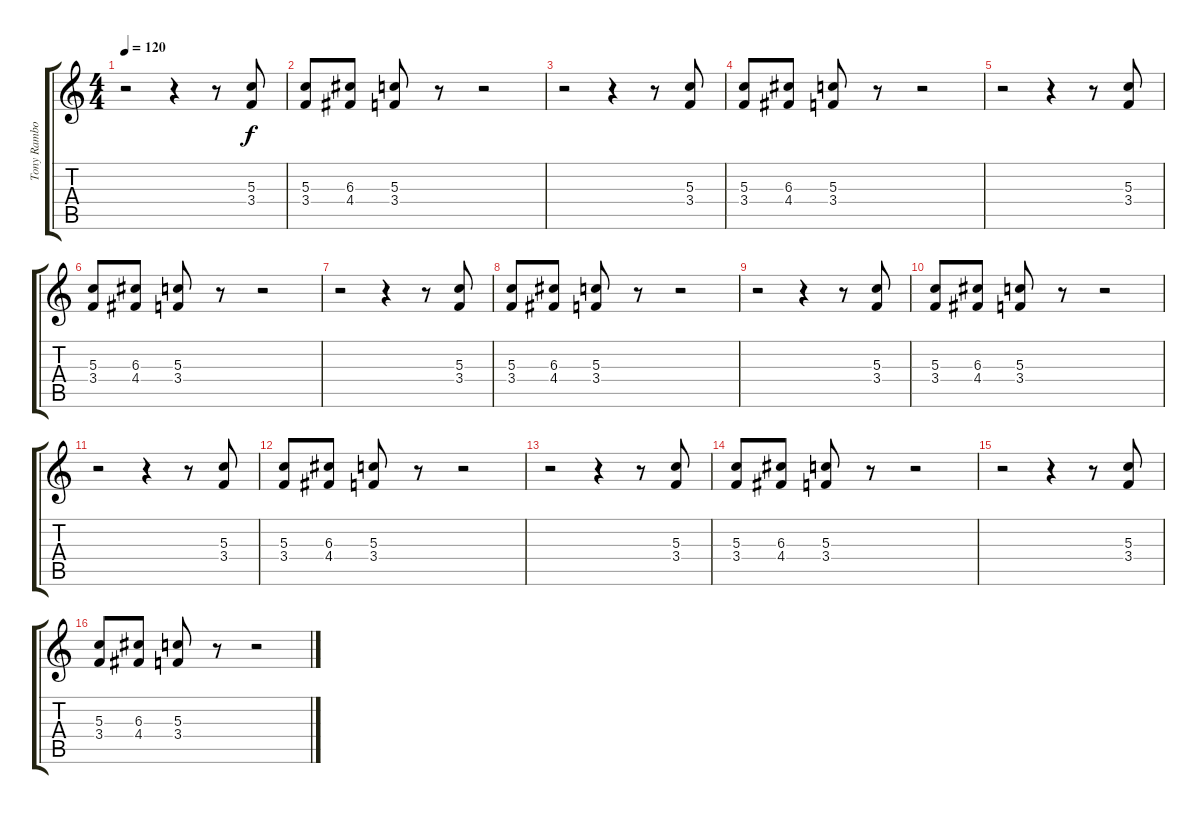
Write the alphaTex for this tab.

\track ("Tony Rambola [Guitar]" "Tony Rambo") {instrument overdrivenguitar}
\staff {score tabs}
\tuning (E4 B3 G3 D3 A2 D2) {hide}
\ts (4 4)
\tempo 120
\clef g2
\ks c
r.2{dy f} r.4 r.8 (5.3 3.4).8 |
(5.3 3.4).8 (6.3 4.4).8 (5.3 3.4).8 r.8 r.2 |
r.2 r.4 r.8 (5.3 3.4).8 |
(5.3 3.4).8 (6.3 4.4).8 (5.3 3.4).8 r.8 r.2 |
r.2 r.4 r.8 (5.3 3.4).8 |
(5.3 3.4).8 (6.3 4.4).8 (5.3 3.4).8 r.8 r.2 |
r.2 r.4 r.8 (5.3 3.4).8 |
(5.3 3.4).8 (6.3 4.4).8 (5.3 3.4).8 r.8 r.2 |
r.2 r.4 r.8 (5.3 3.4).8 |
(5.3 3.4).8 (6.3 4.4).8 (5.3 3.4).8 r.8 r.2 |
r.2 r.4 r.8 (5.3 3.4).8 |
(5.3 3.4).8 (6.3 4.4).8 (5.3 3.4).8 r.8 r.2 |
r.2 r.4 r.8 (5.3 3.4).8 |
(5.3 3.4).8 (6.3 4.4).8 (5.3 3.4).8 r.8 r.2 |
r.2 r.4 r.8 (5.3 3.4).8 |
(5.3 3.4).8 (6.3 4.4).8 (5.3 3.4).8 r.8 r.2
